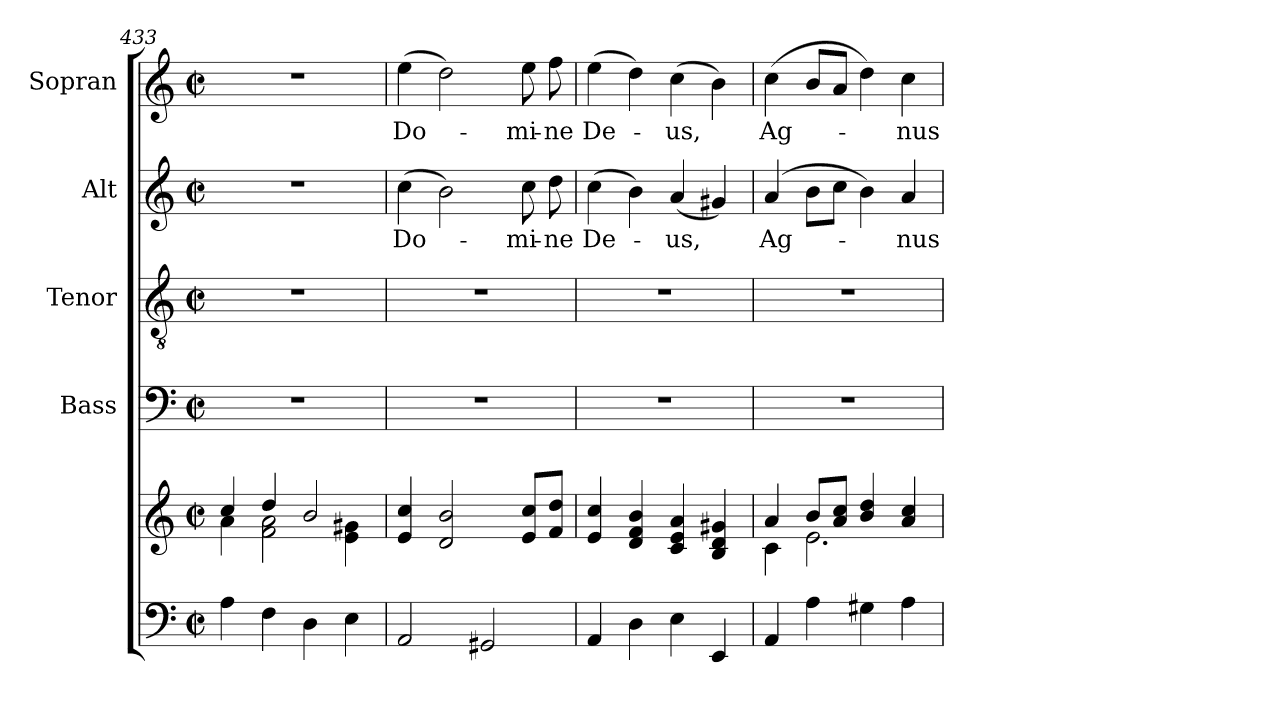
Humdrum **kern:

**kern	**kern	**kern	**kern	**kern	**text	**kern	**text
*part5	*part5	*part4	*part3	*part2	*part2	*part1	*part1
*staff6	*staff5	*staff4	*staff3	*staff2	*staff2	*staff1	*staff1
*	*	*I"Bass	*I"Tenor	*I"Alt	*	*I"Sopran	*
*	*	*I'B.	*I'T.	*I'A.	*	*I'S.	*
*clefF4	*clefG2	*clefF4	*clefGv2	*clefG2	*	*clefG2	*
*k[]	*k[]	*k[]	*k[]	*k[]	*	*k[]	*
*C:	*C:	*C:	*C:	*C:	*	*C:	*
*M2/2	*M2/2	*M2/2	*M2/2	*M2/2	*	*M2/2	*
*met(c|)	*met(c|)	*met(c|)	*met(c|)	*met(c|)	*	*met(c|)	*
=433	=433	=433	=433	=433	=433	=433	=433
*	*^	*	*	*	*	*	*
4A\	4cc/	4a\	1r	1r	1r	.	1r	.
4F\	4dd/	2f\ 2a\	.	.	.	.	.	.
4D\	2b/	.	.	.	.	.	.	.
4E\	.	4e\ 4g#X\	.	.	.	.	.	.
=434	=434	=434	=434	=434	=434	=434	=434	=434
!	!	!	!	!	!	!LO:LY:b	!	!LO:LY:b
*	*v	*v	*	*	*	*	*	*
2AA/	4e/ 4cc/	1r	1r	(>4cc\	Do-	(>4ee\	Do-
.	2d/ 2b/	.	.	2b\)	.	2dd\)	.
2GG#X/	.	.	.	.	.	.	.
!	!	!	!	!	!LO:LY:b	!	!LO:LY:b
.	8e/ 8cc/L	.	.	8cc\	-mi-	8ee\	-mi-
!	!	!	!	!	!LO:LY:b	!	!LO:LY:b
.	8f/ 8dd/J	.	.	8dd\	-ne	8ff\	-ne
!!LO:LB:g=z
=435	=435	=435	=435	=435	=435	=435	=435
!	!	!	!	!	!LO:LY:b	!	!LO:LY:b
4AA/	4e/ 4cc/	1r	1r	(>4cc\	De-	(>4ee\	De-
4D\	4d/ 4f/ 4b/	.	.	4b\)	.	4dd\)	.
!	!	!	!	!	!LO:LY:b	!	!LO:LY:b
4E\	4c/ 4e/ 4a/	.	.	(<4a/	-us,	(>4cc\	-us,
4EE/	4B/ 4d/ 4g#X/	.	.	4g#X/)	.	4b\)	.
=436	=436	=436	=436	=436	=436	=436	=436
*	*^	*	*	*	*	*	*
!	!	!	!	!	!	!LO:LY:b	!	!LO:LY:b
4AA/	4a/	4c\	1r	1r	(4a/	Ag-	(>4cc\	Ag-
4A\	8b/L	2.e\	.	.	8b\L	.	8b/L	.
.	8a/ 8cc/J	.	.	.	8cc\J	.	8a/J	.
4G#X\	4b/ 4dd/	.	.	.	4b\)	.	4dd\)	.
!	!	!	!	!	!	!LO:LY:b	!	!LO:LY:b
4A\	4a/ 4cc/	.	.	.	4a/	-nus	4cc\	-nus
*	*v	*v	*	*	*	*	*	*
=	=	=	=	=	=	=	=
*-	*-	*-	*-	*-	*-	*-	*-
